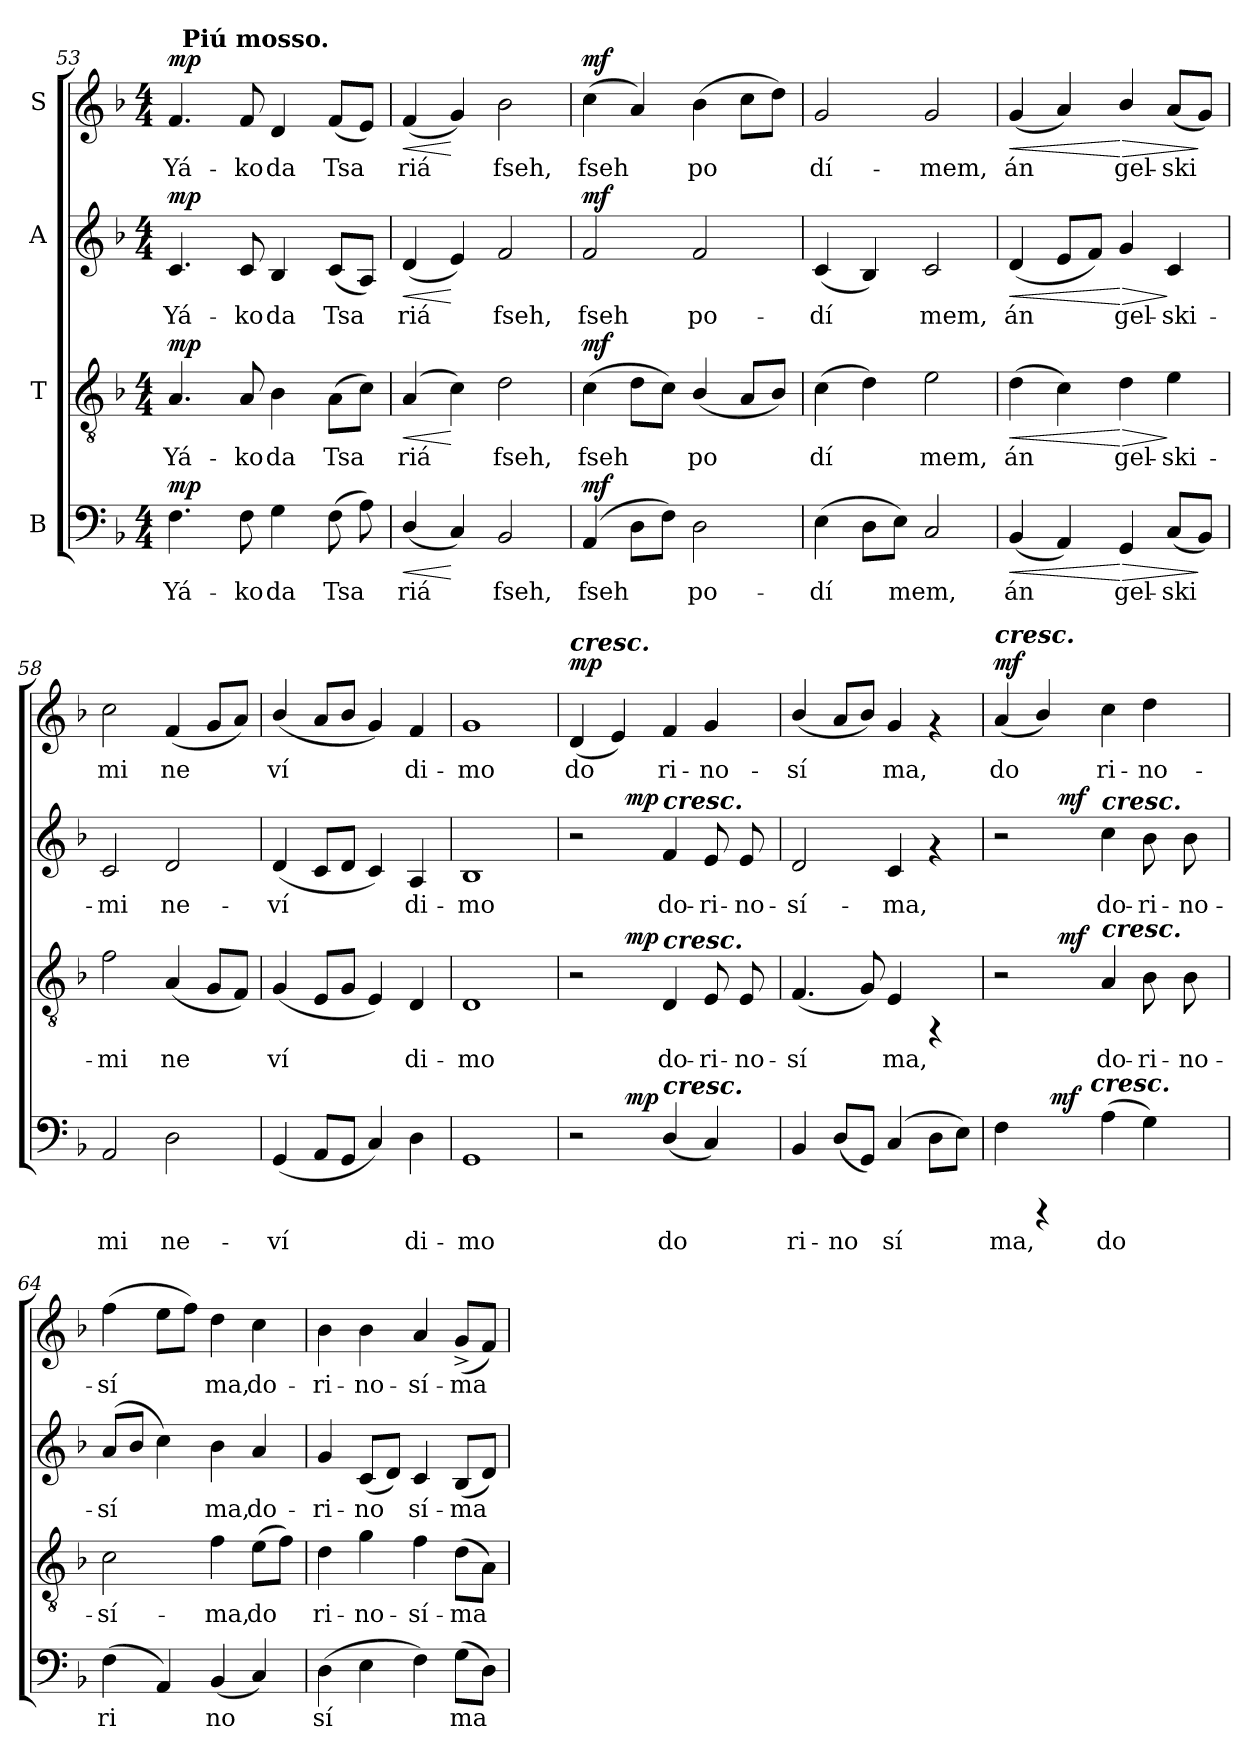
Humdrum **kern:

**kern	**text	**dynam	**kern	**text	**dynam	**kern	**text	**dynam	**kern	**text	**dynam
*part4	*part4	*part4	*part3	*part3	*part3	*part2	*part2	*part2	*part1	*part1	*part1
*staff4	*staff4	*staff4	*staff3	*staff3	*staff3	*staff2	*staff2	*staff2	*staff1	*staff1	*staff1
*I"B	*	*	*I"T	*	*	*I"A	*	*	*I"S	*	*
*clefF4	*	*	*clefGv2	*	*	*clefG2	*	*	*clefG2	*	*
*k[b-]	*	*	*k[b-]	*	*	*k[b-]	*	*	*k[b-]	*	*
*F:	*	*	*F:	*	*	*F:	*	*	*F:	*	*
*M4/4	*	*	*M4/4	*	*	*M4/4	*	*	*M4/4	*	*
=53	=53	=53	=53	=53	=53	=53	=53	=53	=53	=53	=53
!	!LO:LY:b:rj	!LO:DY:a	!	!LO:LY:b:rj	!LO:DY:a	!	!LO:LY:b:rj	!LO:DY:a	!	!LO:LY:b:rj	!LO:DY:a
*	*	*	*	*	*	*	*	*	*^	*	*
4.F\	Yá-	mp	4.A/	Yá-	mp	4.c/	Yá-	mp	4.f/	32ryy	Yá-	mp
!	!	!	!	!	!	!	!	!	!	!LO:TX:a:B:t=Piú mosso.	!	!
.	.	.	.	.	.	.	.	.	.	2ryy	.	.
!	!LO:LY:b:rj	!	!	!LO:LY:b:rj	!	!	!LO:LY:b:rj	!	!	!	!LO:LY:b:rj	!
8F\	-ko	.	8A/	-ko	.	8c/	-ko	.	8f/	.	-ko	.
!	!LO:LY:b:rj	!	!	!LO:LY:b:rj	!	!	!LO:LY:b:rj	!	!	!	!LO:LY:b:rj	!
4G\	da	.	4B-\	da	.	4B-/	da	.	4d/	.	da	.
.	.	.	.	.	.	.	.	.	.	4...ryy	.	.
!	!LO:LY:b:rj	!	!	!LO:LY:b:rj	!	!	!LO:LY:b:rj	!	!	!	!LO:LY:b:rj	!
(>8F\	Tsa-	.	(>8A\L	Tsa-	.	(<8c/L	Tsa-	.	(<8f/L	.	Tsa-	.
!	!LO:LY:b:rj	!	!	!LO:LY:b:rj	!	!	!LO:LY:b:rj	!	!	!	!LO:LY:b:rj	!
8A\)	--	.	8c\J)	--	.	8A/J)	--	.	8e/J)	.	--	.
=54	=54	=54	=54	=54	=54	=54	=54	=54	=54	=54	=54	=54
!	!LO:LY:b:rj	!LO:HP:b	!	!LO:LY:b:rj	!LO:HP:b	!	!LO:LY:b:rj	!LO:HP:b	!	!	!LO:LY:b:rj	!LO:HP:b
*	*	*	*	*	*	*	*	*	*v	*v	*	*
(<4D/	-riá	<	(<4A/	-riá	<	(<4d/	-riá	<	(<4f/	-riá	<
!	!LO:LY:b:rj	!	!	!LO:LY:b:rj	!	!	!LO:LY:b:rj	!	!	!LO:LY:b:rj	!
4C/)	.	[	4c\)	.	[	4e/)	.	[	4g/)	.	[
!	!LO:LY:b:rj	!	!	!LO:LY:b:rj	!	!	!LO:LY:b:rj	!	!	!LO:LY:b:rj	!
2BB-/	fseh,	.	2d\	fseh,	.	2f/	fseh,	.	2b-\	fseh,	.
=55	=55	=55	=55	=55	=55	=55	=55	=55	=55	=55	=55
!	!LO:LY:b:rj	!LO:DY:a	!	!LO:LY:b:rj	!LO:DY:a	!	!LO:LY:b:rj	!LO:DY:a	!	!LO:LY:b:rj	!LO:DY:a
(<4AA/	fseh	mf	(>4c\	fseh	mf	2f/	fseh	mf	(>4cc\	fseh	mf
!	!LO:LY:b:rj	!	!	!LO:LY:b:rj	!	!	!	!	!	!LO:LY:b:rj	!
8D\L	.	.	8d\L	.	.	.	.	.	4a/)	.	.
!	!LO:LY:b:rj	!	!	!LO:LY:b:rj	!	!	!	!	!	!	!
8F\J)	.	.	8c\J)	.	.	.	.	.	.	.	.
!	!LO:LY:b:rj	!	!	!LO:LY:b:rj	!	!	!LO:LY:b:rj	!	!	!LO:LY:b:rj	!
2D\	po-	.	(<4B-/	po-	.	2f/	po-	.	(>4b-\	po-	.
!	!	!	!	!LO:LY:b:rj	!	!	!	!	!	!LO:LY:b:rj	!
.	.	.	8A/L	--	.	.	.	.	8cc\L	--	.
!	!	!	!	!LO:LY:b:rj	!	!	!	!	!	!LO:LY:b:rj	!
.	.	.	8B-/J)	--	.	.	.	.	8dd\J)	--	.
!!LO:PB:g=z
=56	=56	=56	=56	=56	=56	=56	=56	=56	=56	=56	=56
!	!LO:LY:b:rj	!	!	!LO:LY:b:rj	!	!	!LO:LY:b:rj	!	!	!LO:LY:b:rj	!
(>4E\	-dí-	.	(>4c\	-dí-	.	(<4c/	-dí-	.	2g/	-dí-	.
!	!LO:LY:b:rj	!	!	!LO:LY:b:rj	!	!	!LO:LY:b:rj	!	!	!	!
8D\L	--	.	4d\)	--	.	4B-/)	--	.	.	.	.
!	!LO:LY:b:rj	!	!	!	!	!	!	!	!	!	!
8E\J)	-mem,	.	.	.	.	.	.	.	.	.	.
!	!LO:LY:b:rj	!	!	!LO:LY:b:rj	!	!	!LO:LY:b:rj	!	!	!LO:LY:b:rj	!
2C/	.	.	2e\	-mem,	.	2c/	-mem,	.	2g/	-mem,	.
=57	=57	=57	=57	=57	=57	=57	=57	=57	=57	=57	=57
!	!LO:LY:b:rj	!LO:HP:b	!	!LO:LY:b:rj	!LO:HP:b	!	!LO:LY:b:rj	!LO:HP:b	!	!LO:LY:b:rj	!LO:HP:b
(<4BB-/	án-	<	(>4d\	án-	<	(<4d/	án-	<	(<4g/	án-	<
!	!LO:LY:b:rj	!	!	!LO:LY:b:rj	!	!	!LO:LY:b:rj	!	!	!LO:LY:b:rj	!
4AA/)	--	.	4c\)	--	.	8e/L	--	.	4a/)	--	.
!	!	!	!	!	!	!	!LO:LY:b:rj	!	!	!	!
.	.	.	.	.	.	8f/J)	--	.	.	.	.
!	!LO:LY:b:rj	!LO:HP:n=1:b	!	!LO:LY:b:rj	!LO:HP:n=1:b	!	!LO:LY:b:rj	!LO:HP:n=1:b	!	!LO:LY:b:rj	!LO:HP:n=1:b
4GG/	-gel-	[ >	4d\	-gel-	[ >	4g/	-gel-	[ >	4b-/	-gel-	[ >
!	!LO:LY:b:rj	!	!	!LO:LY:b:rj	!	!	!LO:LY:b:rj	!	!	!LO:LY:b:rj	!
(<8C/L	-ski-	.	4e\	-ski-	]	4c/	-ski-	]	(<8a/L	-ski-	.
!	!LO:LY:b:rj	!	!	!	!	!	!	!	!	!LO:LY:b:rj	!
8BB-/J)	--	]	.	.	.	.	.	.	8g/J)	--	]
=58	=58	=58	=58	=58	=58	=58	=58	=58	=58	=58	=58
!	!LO:LY:b:rj	!	!	!LO:LY:b:rj	!	!	!LO:LY:b:rj	!	!	!LO:LY:b:rj	!
2AA/	-mi	.	2f\	-mi	.	2c/	-mi	.	2cc\	-mi	.
!	!LO:LY:b:rj	!	!	!LO:LY:b:rj	!	!	!LO:LY:b:rj	!	!	!LO:LY:b:rj	!
2D\	ne-	.	(<4A/	ne-	.	2d/	ne-	.	(<4f/	ne-	.
!	!	!	!	!LO:LY:b:rj	!	!	!	!	!	!LO:LY:b:rj	!
.	.	.	8G/L	--	.	.	.	.	8g/L	--	.
!	!	!	!	!LO:LY:b:rj	!	!	!	!	!	!LO:LY:b:rj	!
.	.	.	8F/J)	--	.	.	.	.	8a/J)	--	.
=59	=59	=59	=59	=59	=59	=59	=59	=59	=59	=59	=59
!	!LO:LY:b:rj	!	!	!LO:LY:b:rj	!	!	!LO:LY:b:rj	!	!	!LO:LY:b:rj	!
(<4GG/	-ví-	.	(<4G/	-ví-	.	(<4d/	-ví-	.	(<4b-/	-ví-	.
!	!LO:LY:b:rj	!	!	!LO:LY:b:rj	!	!	!LO:LY:b:rj	!	!	!LO:LY:b:rj	!
8AA/L	--	.	8E/L	--	.	8c/L	--	.	8a/L	--	.
!	!LO:LY:b:rj	!	!	!LO:LY:b:rj	!	!	!LO:LY:b:rj	!	!	!LO:LY:b:rj	!
8GG/J	--	.	8G/J	--	.	8d/J	--	.	8b-/J	--	.
!	!LO:LY:b:rj	!	!	!LO:LY:b:rj	!	!	!LO:LY:b:rj	!	!	!LO:LY:b:rj	!
4C/)	--	.	4E/)	--	.	4c/)	--	.	4g/)	--	.
!	!LO:LY:b:rj	!	!	!LO:LY:b:rj	!	!	!LO:LY:b:rj	!	!	!LO:LY:b:rj	!
4D\	-di-	.	4D/	-di-	.	4A/	-di-	.	4f/	-di-	.
=60	=60	=60	=60	=60	=60	=60	=60	=60	=60	=60	=60
!	!LO:LY:b:rj	!	!	!LO:LY:b:rj	!	!	!LO:LY:b:rj	!	!	!LO:LY:b:rj	!
1GG	-mo	.	1D	-mo	.	1B-	-mo	.	1g	-mo	.
!!LO:PB:g=z
=61	=61	=61	=61	=61	=61	=61	=61	=61	=61	=61	=61
!	!	!	!	!	!	!	!	!	!LO:TX:a:Bi:t=cresc.	!	!
!	!	!	!	!	!	!	!	!	!	!LO:LY:b:rj	!LO:DY:a
*^	*	*	*^	*	*	*^	*	*	*	*	*
2r	4ryy	.	.	2r	4ryy	.	.	2r	4ryy	.	.	(<4d/	do-	mp
!	!	!	!	!	!	!	!	!	!	!	!	!	!LO:LY:b:rj	!
.	32.ryy	.	.	.	32.ryy	.	.	.	32.ryy	.	.	4e/)	--	.
!	!	!	!LO:DY:a	!	!	!	!LO:DY:a	!	!	!	!LO:DY:a	!	!	!
.	2ryy	.	mp	.	2ryy	.	mp	.	2ryy	.	mp	.	.	.
!	!	!	!	!	!	!	!	!LO:TX:a:Bi:t=cresc.	!	!	!	!	!	!
!	!	!	!	!LO:TX:a:Bi:t=cresc.	!	!	!	!	!	!	!	!	!	!
!LO:TX:a:Bi:t=cresc.	!	!	!	!	!	!	!	!	!	!	!	!	!	!
!	!	!LO:LY:b:rj	!	!	!	!LO:LY:b:rj	!	!	!	!LO:LY:b:rj	!	!	!LO:LY:b:rj	!
(<4D/	.	do-	.	4D/	.	do-	.	4f/	.	do-	.	4f/	-ri-	.
!	!	!LO:LY:b:rj	!	!	!	!LO:LY:b:rj	!	!	!	!LO:LY:b:rj	!	!	!LO:LY:b:rj	!
4C/)	.	--	.	8E/	.	-ri-	.	8e/	.	-ri-	.	4g/	-no-	.
.	8ryy	.	.	.	8ryy	.	.	.	8ryy	.	.	.	.	.
!	!	!	!	!	!	!LO:LY:b:rj	!	!	!	!LO:LY:b:rj	!	!	!	!
.	.	.	.	8E/	.	-no-	.	8e/	.	-no-	.	.	.	.
.	16ryy	.	.	.	16ryy	.	.	.	16ryy	.	.	.	.	.
.	64ryy	.	.	.	64ryy	.	.	.	64ryy	.	.	.	.	.
=62	=62	=62	=62	=62	=62	=62	=62	=62	=62	=62	=62	=62	=62	=62
!	!	!LO:LY:b:rj	!	!	!	!LO:LY:b:rj	!	!	!	!LO:LY:b:rj	!	!	!LO:LY:b:rj	!
*v	*v	*	*	*	*	*	*	*v	*v	*	*	*	*	*
*	*	*	*v	*v	*	*	*	*	*	*	*	*
4BB-/	-ri-	.	(<4.F/	-sí-	.	2d/	-sí-	.	(<4b-/	-sí-	.
!	!LO:LY:b:rj	!	!	!	!	!	!	!	!	!LO:LY:b:rj	!
(<8D/L	-no-	.	.	.	.	.	.	.	8a/L	--	.
!	!LO:LY:b:rj	!	!	!LO:LY:b:rj	!	!	!	!	!	!LO:LY:b:rj	!
8GG/J)	--	.	8G/)	--	.	.	.	.	8b-/J)	--	.
!	!LO:LY:b:rj	!	!	!LO:LY:b:rj	!	!	!LO:LY:b:rj	!	!	!LO:LY:b:rj	!
(<4C/	-sí-	.	4E/	-ma,	.	4c/	-ma,	.	4g/	-ma,	.
!	!LO:LY:b:rj	!	!	!	!	!	!	!	!	!	!
8D\L	--	.	4rFF	.	.	4rf	.	.	4rf	.	.
!	!LO:LY:b:rj	!	!	!	!	!	!	!	!	!	!
8E\J)	--	.	.	.	.	.	.	.	.	.	.
=63	=63	=63	=63	=63	=63	=63	=63	=63	=63	=63	=63
!	!	!	!	!	!	!	!	!	!LO:TX:a:Bi:t=cresc.	!	!
!	!LO:LY:b:rj	!	!	!	!	!	!	!	!	!LO:LY:b:rj	!LO:DY:a
*^	*	*	*^	*	*	*^	*	*	*	*	*
*	*^	*	*	*	*	*	*	*	*	*	*	*	*	*
4F\	4ryy	4...ryy	-ma,	.	2r	4ryy	.	.	2r	4ryy	.	.	(<4a/	do-	mf
!	!	!	!	!	!	!	!	!	!	!	!	!	!	!LO:LY:b:rj	!
4rCCC	32.ryy	.	.	.	.	16ryy	.	.	.	16ryy	.	.	4b-/)	--	.
!	!	!	!	!LO:DY:a	!	!	!	!	!	!	!	!	!	!	!
.	2ryy	.	.	mf	.	.	.	.	.	.	.	.	.	.	.
!	!	!	!	!	!	!	!	!LO:DY:a	!	!	!	!LO:DY:a	!	!	!
.	.	.	.	.	.	2ryy	.	mf	.	2ryy	.	mf	.	.	.
!	!	!LO:TX:a:Bi:t=cresc.	!	!	!	!	!	!	!	!	!	!	!	!	!
.	.	2ryy	.	.	.	.	.	.	.	.	.	.	.	.	.
!	!	!	!	!	!	!	!	!	!LO:TX:a:Bi:t=cresc.	!	!	!	!	!	!
!	!	!	!	!	!LO:TX:a:Bi:t=cresc.	!	!	!	!	!	!	!	!	!	!
!	!	!	!LO:LY:b:rj	!	!	!	!LO:LY:b:rj	!	!	!	!LO:LY:b:rj	!	!	!LO:LY:b:rj	!
(>4A\	.	.	do-	.	4A/	.	do-	.	4cc\	.	do-	.	4cc\	-ri-	.
!	!	!	!LO:LY:b:rj	!	!	!	!LO:LY:b:rj	!	!	!	!LO:LY:b:rj	!	!	!LO:LY:b:rj	!
4G\)	.	.	--	.	8B-\	.	-ri-	.	8b-\	.	-ri-	.	4dd\	-no-	.
.	8ryy	.	.	.	.	.	.	.	.	.	.	.	.	.	.
.	.	.	.	.	.	8.ryy	.	.	.	8.ryy	.	.	.	.	.
!	!	!	!	!	!	!	!LO:LY:b:rj	!	!	!	!LO:LY:b:rj	!	!	!	!
.	.	.	.	.	8B-\	.	-no-	.	8b-\	.	-no-	.	.	.	.
.	16ryy	.	.	.	.	.	.	.	.	.	.	.	.	.	.
.	.	32ryy	.	.	.	.	.	.	.	.	.	.	.	.	.
.	64ryy	.	.	.	.	.	.	.	.	.	.	.	.	.	.
=64	=64	=64	=64	=64	=64	=64	=64	=64	=64	=64	=64	=64	=64	=64	=64
!	!	!	!LO:LY:b:rj	!	!	!	!LO:LY:b:rj	!	!	!	!LO:LY:b:rj	!	!	!LO:LY:b:rj	!
*v	*v	*v	*	*	*	*	*	*	*v	*v	*	*	*	*	*
*	*	*	*v	*v	*	*	*	*	*	*	*	*
(>4F\	-ri-	.	2c\	-sí-	.	(<8a/L	-sí-	.	(>4ff\	-sí-	.
!	!	!	!	!	!	!	!LO:LY:b:rj	!	!	!	!
.	.	.	.	.	.	8b-/J	--	.	.	.	.
!	!LO:LY:b:rj	!	!	!	!	!	!LO:LY:b:rj	!	!	!LO:LY:b:rj	!
4AA/)	--	.	.	.	.	4cc\)	--	.	8ee\L	--	.
!	!	!	!	!	!	!	!	!	!	!LO:LY:b:rj	!
.	.	.	.	.	.	.	.	.	8ff\J)	--	.
!	!LO:LY:b:rj	!	!	!LO:LY:b:rj	!	!	!LO:LY:b:rj	!	!	!LO:LY:b:rj	!
(<4BB-/	-no-	.	4f\	-ma,	.	4b-\	-ma,	.	4dd\	-ma,	.
!	!LO:LY:b:rj	!	!	!LO:LY:b:rj	!	!	!LO:LY:b:rj	!	!	!LO:LY:b:rj	!
4C/)	--	.	(>8e\L	do-	.	4a/	do-	.	4cc\	do-	.
!	!	!	!	!LO:LY:b:rj	!	!	!	!	!	!	!
.	.	.	8f\J)	--	.	.	.	.	.	.	.
=65	=65	=65	=65	=65	=65	=65	=65	=65	=65	=65	=65
!	!LO:LY:b:rj	!	!	!LO:LY:b:rj	!	!	!LO:LY:b:rj	!	!	!LO:LY:b:rj	!
(>4D\	-sí-	.	4d\	-ri-	.	4g/	-ri-	.	4b-\	-ri-	.
!	!LO:LY:b:rj	!	!	!LO:LY:b:rj	!	!	!LO:LY:b:rj	!	!	!LO:LY:b:rj	!
4E\	--	.	4g\	-no-	.	(<8c/L	-no-	.	4b-\	-no-	.
!	!	!	!	!	!	!	!LO:LY:b:rj	!	!	!	!
.	.	.	.	.	.	8d/J)	--	.	.	.	.
!	!LO:LY:b:rj	!	!	!LO:LY:b:rj	!	!	!LO:LY:b:rj	!	!	!LO:LY:b:rj	!
4F\)	--	.	4f\	-sí-	.	4c/	-sí-	.	4a/	-sí-	.
!	!LO:LY:b:rj	!	!	!LO:LY:b:rj	!	!	!LO:LY:b:rj	!	!	!LO:LY:b:rj	!
(>8G\L	-ma	.	(>8d\L	-ma	.	(<8B-/L	-ma	.	(<8g^>/L	-ma	.
!	!LO:LY:b:rj	!	!	!LO:LY:b:rj	!	!	!LO:LY:b:rj	!	!	!LO:LY:b:rj	!
8D\J)	.	.	8A\J)	.	.	8d/J)	.	.	8f/J)	.	.
=	=	=	=	=	=	=	=	=	=	=	=
*-	*-	*-	*-	*-	*-	*-	*-	*-	*-	*-	*-
